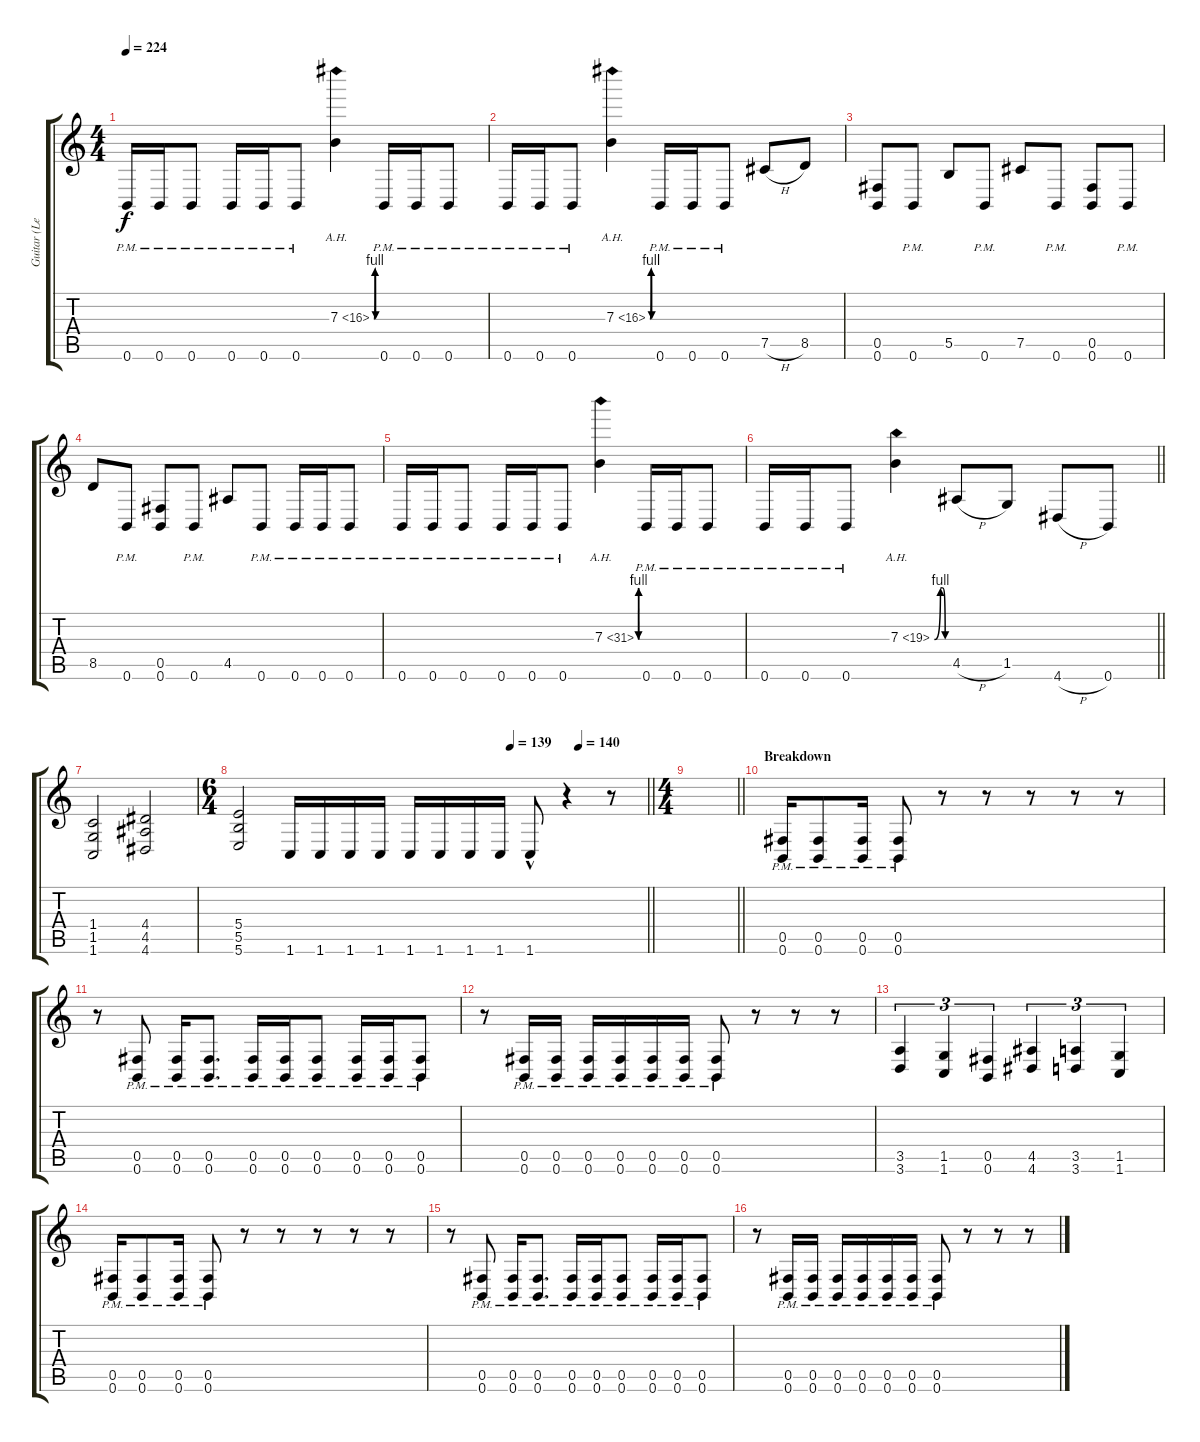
\track ("Guitar (Left)" "Guitar (Le") {instrument distortionguitar}
\staff {score tabs}
\tuning (Db4 Ab3 E3 B2 Gb2 B1) {hide}
\ts (4 4)
\tempo 224
\clef g2
\ks c
0.6{pm}.16{dy f} 0.6{pm}.16 0.6{pm}.8 0.6{pm}.16 0.6{pm}.16 0.6{pm}.8 7.3{be (custom 0 0 25 4 35 4 45 0 60 0) ah 9}.4 0.6{pm}.16 0.6{pm}.16 0.6{pm}.8 |
0.6{pm}.16 0.6{pm}.16 0.6{pm}.8 7.3{be (custom 0 0 25 4 35 4 45 0 60 0) ah 9}.4 0.6{pm}.16 0.6{pm}.16 0.6{pm}.8 7.5{h}.8 8.5.8 |
(0.5 0.6).8 0.6{pm}.8 5.5.8 0.6{pm}.8 7.5.8 0.6{pm}.8 (0.5 0.6).8 0.6{pm}.8 |
8.5.8 0.6{pm}.8 (0.5 0.6).8 0.6{pm}.8 4.5.8 0.6{pm}.8 0.6{pm}.16 0.6{pm}.16 0.6{pm}.8 |
0.6{pm}.16 0.6{pm}.16 0.6{pm}.8 0.6{pm}.16 0.6{pm}.16 0.6{pm}.8 7.3{be (custom 0 0 25 4 35 4 45 0 60 0) ah 24}.4 0.6{pm}.16 0.6{pm}.16 0.6{pm}.8 |
\barLineRight lightlight
0.6{pm}.16 0.6{pm}.16 0.6{pm}.8 7.3{be (custom 0 0 25 4 35 4 45 0 60 0) ah 12}.4 4.5{h}.8 1.5.8 4.6{h}.8 0.6.8 |
(1.4 1.5 1.6).2 (4.4 4.5 4.6).2 |
\ts (6 4)
\tempo (139 0.6666666666666666)
\tempo (140 0.8333333333333334)
\barLineRight lightlight
(5.4 5.5 5.6).2 1.6.16 1.6.16 1.6.16 1.6.16 1.6.16 1.6.16 1.6.16 1.6.16 1.6{hac}.8 r.4 r.8 |
\ts (4 4)
\barLineRight lightlight
|
\section ("" "Breakdown")
(0.5{pm} 0.6{pm}).16 (0.5{pm} 0.6{pm}).8 (0.5{pm} 0.6{pm}).16 (0.5{pm} 0.6{pm}).8 r.8 r.8 r.8 r.8 r.8 |
r.8 (0.5{pm} 0.6{pm}).8 (0.5{pm} 0.6{pm}).16 (0.5{pm} 0.6{pm}).8{d} (0.5{pm} 0.6{pm}).16 (0.5{pm} 0.6{pm}).16 (0.5{pm} 0.6{pm}).8 (0.5{pm} 0.6{pm}).16 (0.5{pm} 0.6{pm}).16 (0.5{pm} 0.6{pm}).8 |
r.8 (0.5{pm} 0.6{pm}).16 (0.5{pm} 0.6{pm}).16 (0.5{pm} 0.6{pm}).16 (0.5{pm} 0.6{pm}).16 (0.5{pm} 0.6{pm}).16 (0.5{pm} 0.6{pm}).16 (0.5{pm} 0.6{pm}).8 r.8 r.8 r.8 |
(3.5 3.6).4{tu (3 2)} (1.5 1.6).4{tu (3 2)} (0.5 0.6).4{tu (3 2)} (4.5 4.6).4{tu (3 2)} (3.5 3.6).4{tu (3 2)} (1.5 1.6).4{tu (3 2)} |
(0.5{pm} 0.6{pm}).16 (0.5{pm} 0.6{pm}).8 (0.5{pm} 0.6{pm}).16 (0.5{pm} 0.6{pm}).8 r.8 r.8 r.8 r.8 r.8 |
r.8 (0.5{pm} 0.6{pm}).8 (0.5{pm} 0.6{pm}).16 (0.5{pm} 0.6{pm}).8{d} (0.5{pm} 0.6{pm}).16 (0.5{pm} 0.6{pm}).16 (0.5{pm} 0.6{pm}).8 (0.5{pm} 0.6{pm}).16 (0.5{pm} 0.6{pm}).16 (0.5{pm} 0.6{pm}).8 |
r.8 (0.5{pm} 0.6{pm}).16 (0.5{pm} 0.6{pm}).16 (0.5{pm} 0.6{pm}).16 (0.5{pm} 0.6{pm}).16 (0.5{pm} 0.6{pm}).16 (0.5{pm} 0.6{pm}).16 (0.5{pm} 0.6{pm}).8 r.8 r.8 r.8
